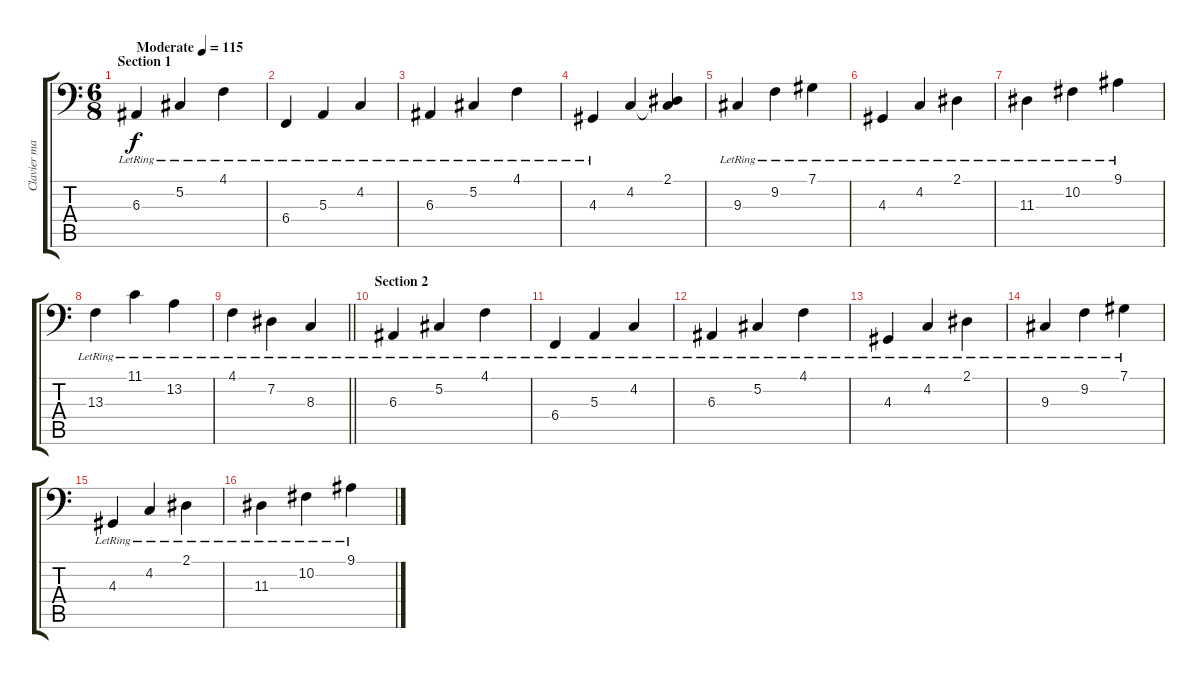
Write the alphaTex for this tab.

\track ("Clavier main Gauche" "Clavier ma") {instrument harpsichord}
\staff {score tabs}
\tuning (Db3 Ab2 E2 B1 Gb1 Db1) {hide}
\ts (6 8)
\section ("" "Section 1")
\tempo (115 "Moderate")
\clef f4
\ks c
6.3{lr}.4{dy f instrument harpsichord} 5.2{lr}.4 4.1{lr}.4 |
6.4{lr}.4 5.3{lr}.4 4.2{lr}.4 |
6.3{lr}.4 5.2{lr}.4 4.1{lr}.4 |
4.3{lr}.4 4.2.4 (2.1 4.2{t}).4 |
9.3{lr}.4 9.2{lr}.4 7.1{lr}.4 |
4.3{lr}.4 4.2{lr}.4 2.1{lr}.4 |
11.3{lr}.4 10.2{lr}.4 9.1{lr}.4 |
13.3{lr}.4 11.1{lr}.4 13.2{lr}.4 |
\barLineRight lightlight
4.1{lr}.4 7.2{lr}.4 8.3{lr}.4 |
\section ("" "Section 2")
6.3{lr}.4 5.2{lr}.4 4.1{lr}.4 |
6.4{lr}.4 5.3{lr}.4 4.2{lr}.4 |
6.3{lr}.4 5.2{lr}.4 4.1{lr}.4 |
4.3{lr}.4 4.2{lr}.4 2.1{lr}.4 |
9.3{lr}.4 9.2{lr}.4 7.1{lr}.4 |
4.3{lr}.4 4.2{lr}.4 2.1{lr}.4 |
11.3{lr}.4 10.2{lr}.4 9.1{lr}.4
